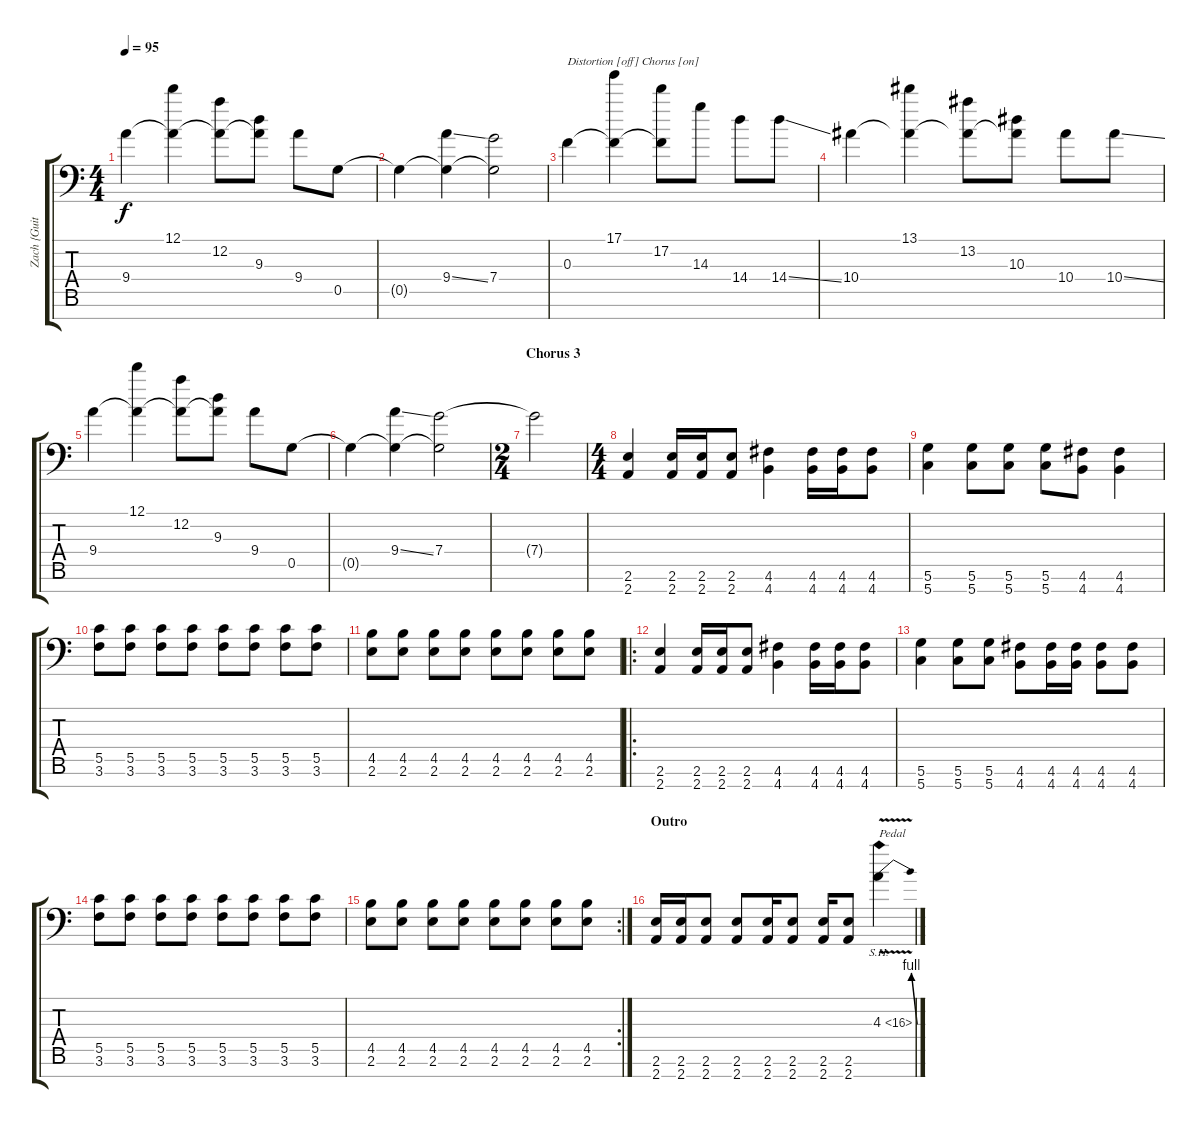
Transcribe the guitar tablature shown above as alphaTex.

\track ("Zach {Guitar}" "Zach {Guit") {instrument distortionguitar}
\staff {score tabs}
\tuning (D4 A3 F3 C3 G2 D2 G1) {hide}
\ts (4 4)
\tempo 95
\clef f4
\ks c
9.4.4{dy f} (12.1 9.4{t}).4 (12.2 9.4{t}).8 (9.3 9.4{t}).8 9.4.8 0.5.8 |
0.5{t}.4 (9.4{ss} 0.5{t}).4 (7.4 0.5{t}).2 |
0.3.4{txt "Distortion [off] Chorus [on]" volume 14 instrument electricguitarjazz} (17.1 0.3{t}).4 (17.2 0.3{t}).8 14.3.8 14.4.8 14.4{ss}.8 |
10.4.4 (13.1 10.4{t}).4 (13.2 10.4{t}).8 (10.3 10.4{t}).8 10.4.8 10.4{ss}.8 |
9.4.4 (12.1 9.4{t}).4 (12.2 9.4{t}).8 (9.3 9.4{t}).8 9.4.8 0.5.8 |
0.5{t}.4 (9.4{ss} 0.5{t}).4 (7.4 0.5{t}).2 |
\ts (2 4)
\section ("" "Chorus 3")
7.4{t}.2 |
\ts (4 4)
(2.6 2.7).4{instrument distortionguitar} (2.6 2.7).16 (2.6 2.7).16 (2.6 2.7).8 (4.6 4.7).4 (4.6 4.7).16 (4.6 4.7).16 (4.6 4.7).8 |
(5.6 5.7).4 (5.6 5.7).8 (5.6 5.7).8 (5.6 5.7).8 (4.6 4.7).8 (4.6 4.7).4 |
(5.5 3.6).8 (5.5 3.6).8 (5.5 3.6).8 (5.5 3.6).8 (5.5 3.6).8 (5.5 3.6).8 (5.5 3.6).8 (5.5 3.6).8 |
(4.5 2.6).8 (4.5 2.6).8 (4.5 2.6).8 (4.5 2.6).8 (4.5 2.6).8 (4.5 2.6).8 (4.5 2.6).8 (4.5 2.6).8 |
\ro
(2.6 2.7).4 (2.6 2.7).16 (2.6 2.7).16 (2.6 2.7).8 (4.6 4.7).4 (4.6 4.7).16 (4.6 4.7).16 (4.6 4.7).8 |
(5.6 5.7).4 (5.6 5.7).8 (5.6 5.7).8 (4.6 4.7).8 (4.6 4.7).16 (4.6 4.7).16 (4.6 4.7).8 (4.6 4.7).8 |
(5.5 3.6).8 (5.5 3.6).8 (5.5 3.6).8 (5.5 3.6).8 (5.5 3.6).8 (5.5 3.6).8 (5.5 3.6).8 (5.5 3.6).8 |
\rc 2
(4.5 2.6).8 (4.5 2.6).8 (4.5 2.6).8 (4.5 2.6).8 (4.5 2.6).8 (4.5 2.6).8 (4.5 2.6).8 (4.5 2.6).8 |
\section ("" "Outro")
(2.6 2.7).16{instrument distortionguitar} (2.6 2.7).16 (2.6 2.7).8 (2.6 2.7).8 (2.6 2.7).16 (2.6 2.7).8 (2.6 2.7).16 (2.6 2.7).8 4.3{be (bend 0 0 60 4) sh 12 v}.4{txt "Pedal"}
